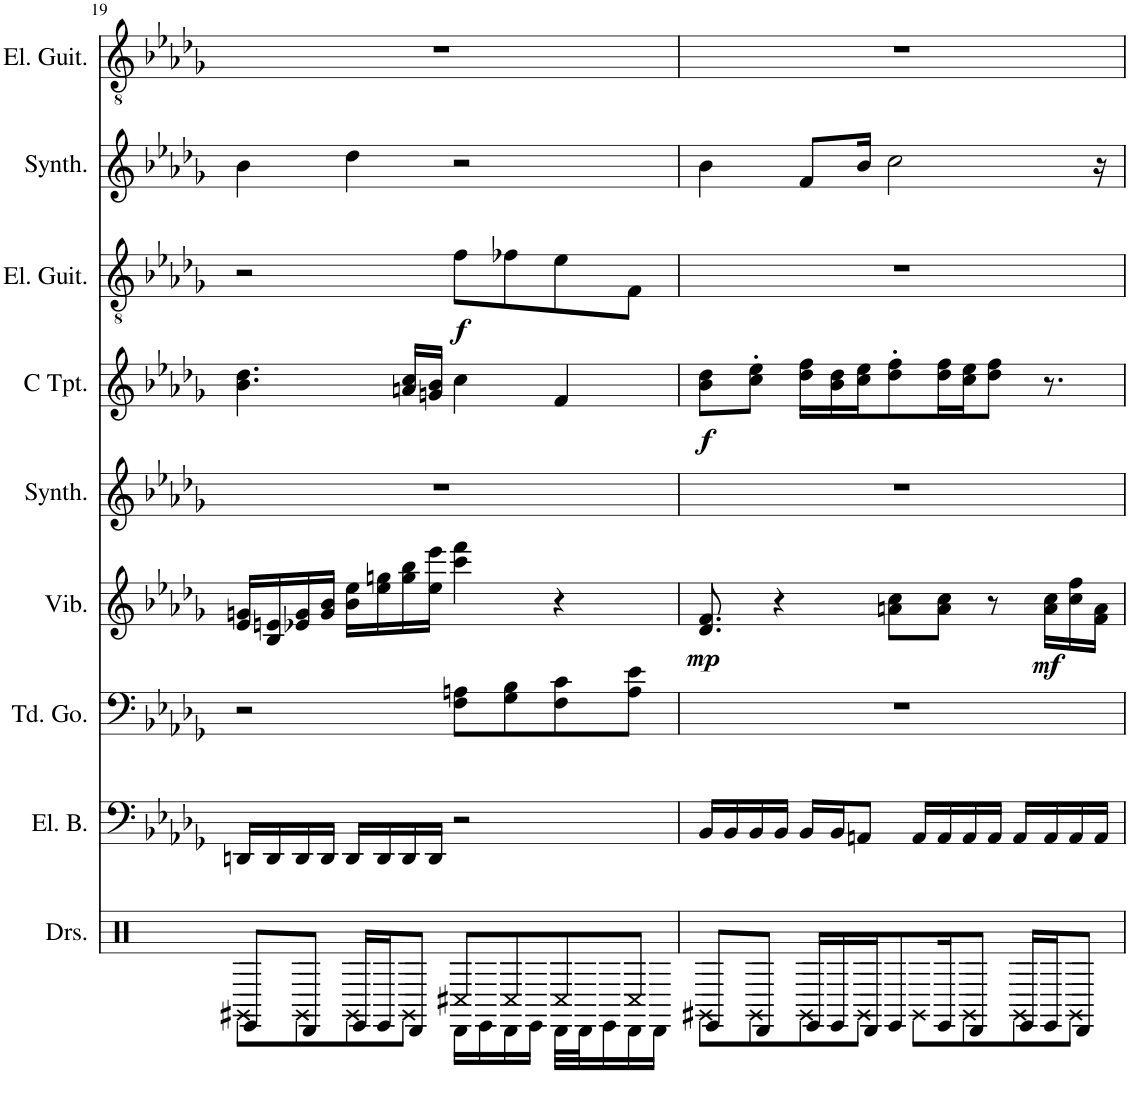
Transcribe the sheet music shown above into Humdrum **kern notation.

**kern	**kern	**kern	**kern	**dynam	**kern	**kern	**dynam	**kern	**dynam	**kern	**kern
*part9	*part8	*part7	*part6	*part6	*part5	*part4	*part4	*part3	*part3	*part2	*part1
*staff9	*staff8	*staff7	*staff6	*staff6	*staff5	*staff4	*staff4	*staff3	*staff3	*staff2	*staff1
*I"ドラムセット	*I"エレキベース	*I"チューンドゴング	*I"ビブラフォン	*	*I"正弦波	*I"C トランペット	*	*I"エレキギター	*	*I"オルガン	*I"エレキギター
!!LO:PB:g=z
*clefX	*clefF4	*clefF4	*clefG2	*	*clefG2	*clefG2	*	*clefGv2	*	*clefG2	*clefGv2
*	*Trd7c12	*	*	*	*	*	*	*	*	*	*
*k[]	*k[b-e-a-d-g-]	*k[b-e-a-d-g-]	*k[b-e-a-d-g-]	*	*k[b-e-a-d-g-]	*k[b-e-a-d-g-]	*	*k[b-e-a-d-g-]	*	*k[b-e-a-d-g-]	*k[b-e-a-d-g-]
*M4/4	*M4/4	*M4/4	*M4/4	*	*M4/4	*M4/4	*	*M4/4	*	*M4/4	*M4/4
=19	=19	=19	=19	=19	=19	=19	=19	=19	=19	=19	=19
*^	*	*	*	*	*	*	*	*	*	*	*
8EE/L	8GG#X\L	16DDn/LL	2r	16e-/ 16gn/LL	.	1r	4.b-\ 4.dd-\	.	2r	.	4b-\	1r
.	.	16DD/	.	16B-/ 16en/	.	.	.	.	.	.	.	.
8DD/J	8GG\	16DD/	.	16e-X/ 16g/	.	.	.	.	.	.	.	.
.	.	16DD/JJ	.	16g/ 16b-/JJ	.	.	.	.	.	.	.	.
16EE/LL	8GG\	16DD/LL	.	16b-\ 16ee-\LL	.	.	.	.	.	.	4dd-\	.
16EE/J	.	16DD/	.	16ee-\ 16ggn\	.	.	.	.	.	.	.	.
8DD/J	8GG\J	16DD/	.	16gg\ 16bb-\	.	.	16an/ 16cc/LL	.	.	.	.	.
.	.	16DD/JJ	.	16ee-\ 16eee-\JJ	.	.	16gn/ 16b-/JJ	.	.	.	.	.
!	!	!	!	!	!	!	!	!	!	!LO:DY:b	!	!
16DD\LL	8C#X/L	2r	8F\ 8An\L	4ccc\ 4fff\	.	.	4cc\	.	8f\L	f	2r	.
16EE\	.	.	.	.	.	.	.	.	.	.	.	.
16DD\	8C/	.	8G-\ 8B-\	.	.	.	.	.	8f-X\	.	.	.
16EE\JJ	.	.	.	.	.	.	.	.	.	.	.	.
32DD\LLL	8C/	.	8F\ 8c\	4r	.	.	4f/	.	8e-\	.	.	.
32DD\J	.	.	.	.	.	.	.	.	.	.	.	.
16EE\	.	.	.	.	.	.	.	.	.	.	.	.
16DD\	8C/J	.	8A\ 8e-\J	.	.	.	.	.	8F\J	.	.	.
16DD\JJ	.	.	.	.	.	.	.	.	.	.	.	.
=20	=20	=20	=20	=20	=20	=20	=20	=20	=20	=20	=20	=20
!	!	!	!	!	!LO:DY:b	!	!	!LO:DY:b	!	!	!	!
8EE/L	8GG#X\L	16BB-/LL	1r	8.d-/ 8.f/	mp	1r	8b-\ 8dd-\L	f	1r	.	4b-\	1r
.	.	16BB-/	.	.	.	.	.	.	.	.	.	.
8DD/J	8GG\	16BB-/	.	.	.	.	8cc\' 8ee-\'J	.	.	.	.	.
.	.	16BB-/JJ	.	4r	.	.	.	.	.	.	.	.
16EE/LL	8GG\	16BB-/LL	.	.	.	.	16dd-\ 16ff\LL	.	.	.	8f/L	.
16EE/	.	16BB-/J	.	.	.	.	16b-\ 16dd-\	.	.	.	.	.
16DD/J	8GG\J	8AAn/J	.	.	.	.	16cc\ 16ee-\J	.	.	.	16b-/Jk	.
8EE/	.	.	.	8an\ 8cc\L	.	.	8dd-\' 8ff\'	.	.	.	2cc\	.
.	8GG\L	16AA/LL	.	.	.	.	.	.	.	.	.	.
16EE/K	.	16AA/	.	8a\ 8cc\J	.	.	16dd-\ 16ff\L	.	.	.	.	.
8DD/J	8GG\	16AA/	.	.	.	.	16cc\ 16ee-\J	.	.	.	.	.
.	.	16AA/JJ	.	8r	.	.	8dd-\ 8ff\J	.	.	.	.	.
16EE/LL	8GG\	16AA/LL	.	.	.	.	.	.	.	.	.	.
!	!	!	!	!	!LO:DY:b	!	!	!	!	!	!	!
16EE/J	.	16AA/	.	16a\ 16cc\LL	mf	.	8.r	.	.	.	.	.
8DD/J	8GG\J	16AA/	.	16cc\ 16ff\	.	.	.	.	.	.	.	.
.	.	16AA/JJ	.	16f\ 16a\JJ	.	.	.	.	.	.	16r	.
*v	*v	*	*	*	*	*	*	*	*	*	*	*
=	=	=	=	=	=	=	=	=	=	=	=
*-	*-	*-	*-	*-	*-	*-	*-	*-	*-	*-	*-
